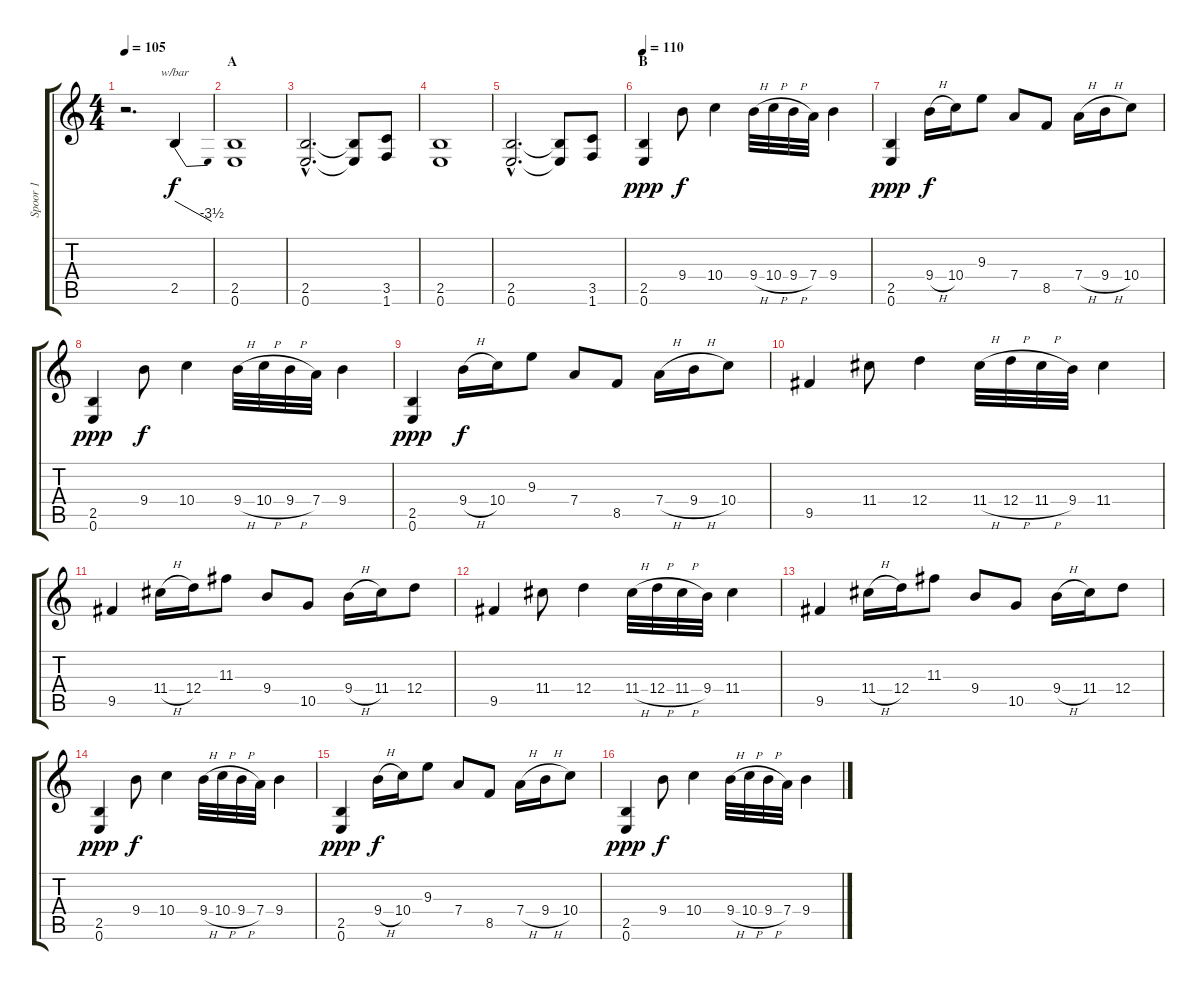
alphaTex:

\track ("Spoor 1" "Spoor 1") {instrument overdrivenguitar}
\staff {score tabs}
\tuning (E4 B3 G3 D3 A2 E2) {hide}
\ts (4 4)
\tempo 105
\clef g2
\ks c
r.2{d dy f volume 13 instrument overdrivenguitar} 2.5.4{tbe (dive default 0 0 60 -14)} |
\section ("" "A")
(2.5 0.6).1 |
(2.5{hac} 0.6{hac}).2{d} (2.5{t} 0.6{t}).8 (3.5 1.6).8 |
(2.5 0.6).1 |
(2.5{hac} 0.6{hac}).2{d} (2.5{t} 0.6{t}).8 (3.5 1.6).8 |
\section ("" "B")
\tempo 110
(2.5 0.6).4{dy ppp} 9.4.8{dy f} 10.4.4 9.4{h}.32 10.4{h}.32 9.4{h}.32 7.4.32 9.4.4 |
(2.5 0.6).4{dy ppp} 9.4{h}.16{dy f} 10.4.16 9.3.8 7.4.8 8.5.8 7.4{h}.16 9.4{h}.16 10.4.8 |
(2.5 0.6).4{dy ppp} 9.4.8{dy f} 10.4.4 9.4{h}.32 10.4{h}.32 9.4{h}.32 7.4.32 9.4.4 |
(2.5 0.6).4{dy ppp} 9.4{h}.16{dy f} 10.4.16 9.3.8 7.4.8 8.5.8 7.4{h}.16 9.4{h}.16 10.4.8 |
9.5.4 11.4.8 12.4.4 11.4{h}.32 12.4{h}.32 11.4{h}.32 9.4.32 11.4.4 |
9.5.4 11.4{h}.16 12.4.16 11.3.8 9.4.8 10.5.8 9.4{h}.16 11.4.16 12.4.8 |
9.5.4 11.4.8 12.4.4 11.4{h}.32 12.4{h}.32 11.4{h}.32 9.4.32 11.4.4 |
9.5.4 11.4{h}.16 12.4.16 11.3.8 9.4.8 10.5.8 9.4{h}.16 11.4.16 12.4.8 |
(2.5 0.6).4{dy ppp} 9.4.8{dy f} 10.4.4 9.4{h}.32 10.4{h}.32 9.4{h}.32 7.4.32 9.4.4 |
(2.5 0.6).4{dy ppp} 9.4{h}.16{dy f} 10.4.16 9.3.8 7.4.8 8.5.8 7.4{h}.16 9.4{h}.16 10.4.8 |
(2.5 0.6).4{dy ppp} 9.4.8{dy f} 10.4.4 9.4{h}.32 10.4{h}.32 9.4{h}.32 7.4.32 9.4.4
